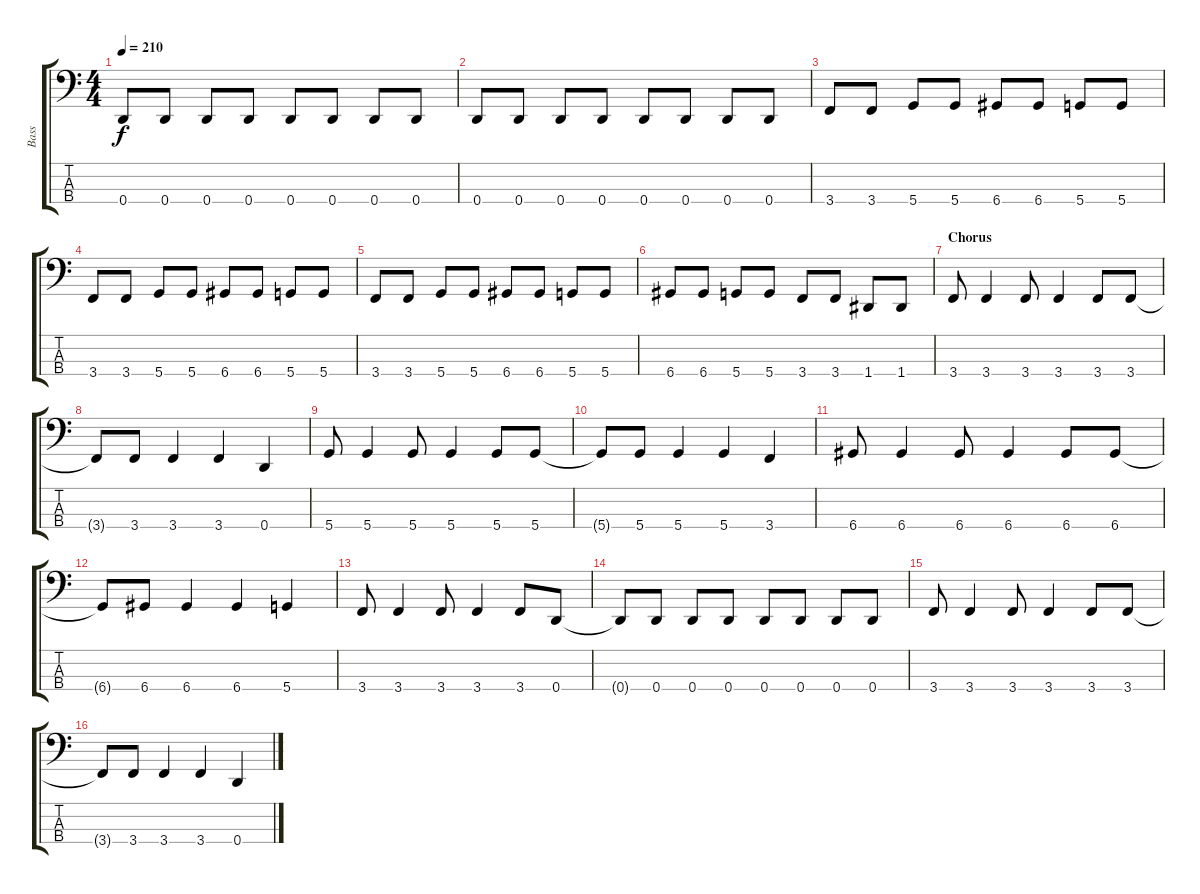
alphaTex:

\track ("Bass" "Bass") {instrument electricbassfinger}
\staff {score tabs}
\tuning (F2 C2 G1 D1) {hide}
\ts (4 4)
\tempo 210
\clef f4
\ks c
0.4.8{dy f} 0.4.8 0.4.8 0.4.8 0.4.8 0.4.8 0.4.8 0.4.8 |
0.4.8 0.4.8 0.4.8 0.4.8 0.4.8 0.4.8 0.4.8 0.4.8 |
3.4.8 3.4.8 5.4.8 5.4.8 6.4.8 6.4.8 5.4.8 5.4.8 |
3.4.8 3.4.8 5.4.8 5.4.8 6.4.8 6.4.8 5.4.8 5.4.8 |
3.4.8 3.4.8 5.4.8 5.4.8 6.4.8 6.4.8 5.4.8 5.4.8 |
6.4.8 6.4.8 5.4.8 5.4.8 3.4.8 3.4.8 1.4.8 1.4.8 |
\section ("" "Chorus")
3.4.8 3.4.4 3.4.8 3.4.4 3.4.8 3.4.8 |
3.4{t}.8 3.4.8 3.4.4 3.4.4 0.4.4 |
5.4.8 5.4.4 5.4.8 5.4.4 5.4.8 5.4.8 |
5.4{t}.8 5.4.8 5.4.4 5.4.4 3.4.4 |
6.4.8 6.4.4 6.4.8 6.4.4 6.4.8 6.4.8 |
6.4{t}.8 6.4.8 6.4.4 6.4.4 5.4.4 |
3.4.8 3.4.4 3.4.8 3.4.4 3.4.8 0.4.8 |
0.4{t}.8 0.4.8 0.4.8 0.4.8 0.4.8 0.4.8 0.4.8 0.4.8 |
3.4.8 3.4.4 3.4.8 3.4.4 3.4.8 3.4.8 |
3.4{t}.8 3.4.8 3.4.4 3.4.4 0.4.4
